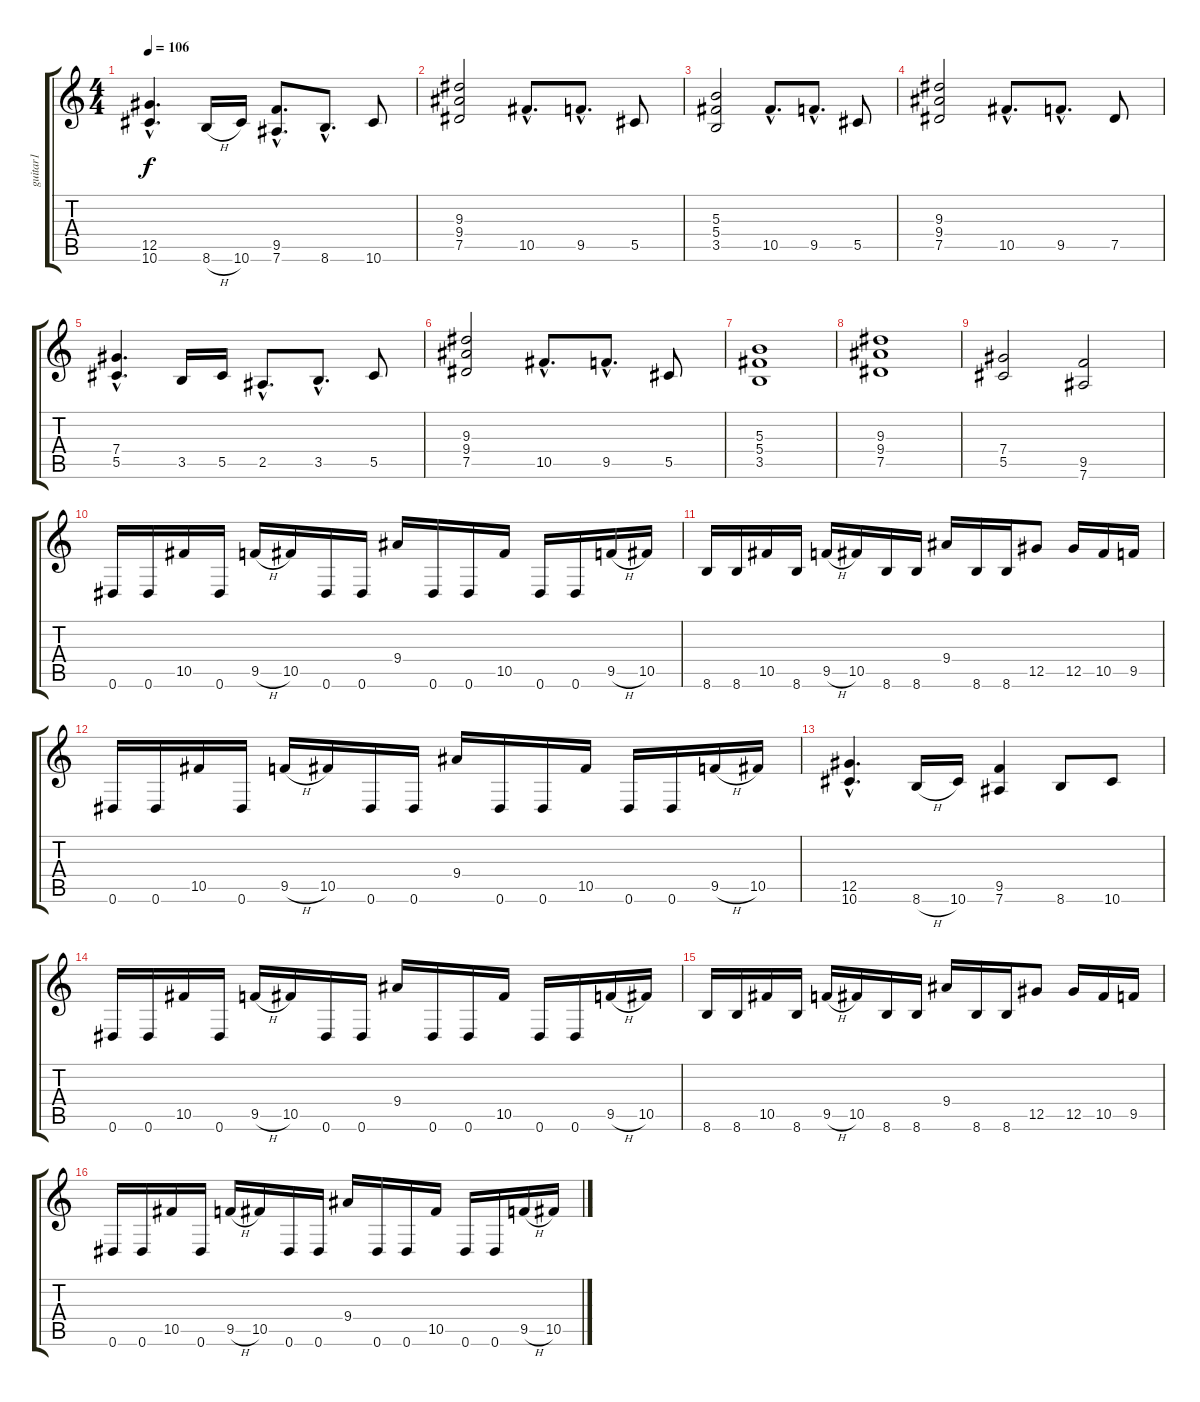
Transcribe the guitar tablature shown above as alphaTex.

\track ("guitar1" "guitar1") {instrument overdrivenguitar}
\staff {score tabs}
\tuning (Eb4 Bb3 Gb3 Db3 Ab2 Eb2) {hide}
\ts (4 4)
\tempo 106
\clef g2
\ks c
(12.5{hac} 10.6{hac}).4{d dy f} 8.6{h}.16 10.6.16 (9.5{hac} 7.6{hac}).8{d} 8.6{hac}.8{d} 10.6.8 |
(9.3 9.4 7.5).2 10.5{hac}.8{d} 9.5{hac}.8{d} 5.5.8 |
(5.3 5.4 3.5).2 10.5{hac}.8{d} 9.5{hac}.8{d} 5.5.8 |
(9.3 9.4 7.5).2 10.5{hac}.8{d} 9.5{hac}.8{d} 7.5.8 |
(7.4{hac} 5.5{hac}).4{d} 3.5.16 5.5.16 2.5{hac}.8{d} 3.5{hac}.8{d} 5.5.8 |
(9.3 9.4 7.5).2 10.5{hac}.8{d} 9.5{hac}.8{d} 5.5.8 |
(5.3 5.4 3.5).1 |
(9.3 9.4 7.5).1 |
(7.4 5.5).2 (9.5 7.6).2 |
0.6.16 0.6.16 10.5.16 0.6.16 9.5{h}.16 10.5.16 0.6.16 0.6.16 9.4.16 0.6.16 0.6.16 10.5.16 0.6.16 0.6.16 9.5{h}.16 10.5.16 |
8.6.16 8.6.16 10.5.16 8.6.16 9.5{h}.16 10.5.16 8.6.16 8.6.16 9.4.16 8.6.16 8.6.16 12.5.8 12.5.16 10.5.16 9.5.16 |
0.6.16 0.6.16 10.5.16 0.6.16 9.5{h}.16 10.5.16 0.6.16 0.6.16 9.4.16 0.6.16 0.6.16 10.5.16 0.6.16 0.6.16 9.5{h}.16 10.5.16 |
(12.5{hac} 10.6{hac}).4{d} 8.6{h}.16 10.6.16 (9.5 7.6).4 8.6.8 10.6.8 |
0.6.16 0.6.16 10.5.16 0.6.16 9.5{h}.16 10.5.16 0.6.16 0.6.16 9.4.16 0.6.16 0.6.16 10.5.16 0.6.16 0.6.16 9.5{h}.16 10.5.16 |
8.6.16 8.6.16 10.5.16 8.6.16 9.5{h}.16 10.5.16 8.6.16 8.6.16 9.4.16 8.6.16 8.6.16 12.5.8 12.5.16 10.5.16 9.5.16 |
0.6.16 0.6.16 10.5.16 0.6.16 9.5{h}.16 10.5.16 0.6.16 0.6.16 9.4.16 0.6.16 0.6.16 10.5.16 0.6.16 0.6.16 9.5{h}.16 10.5.16
